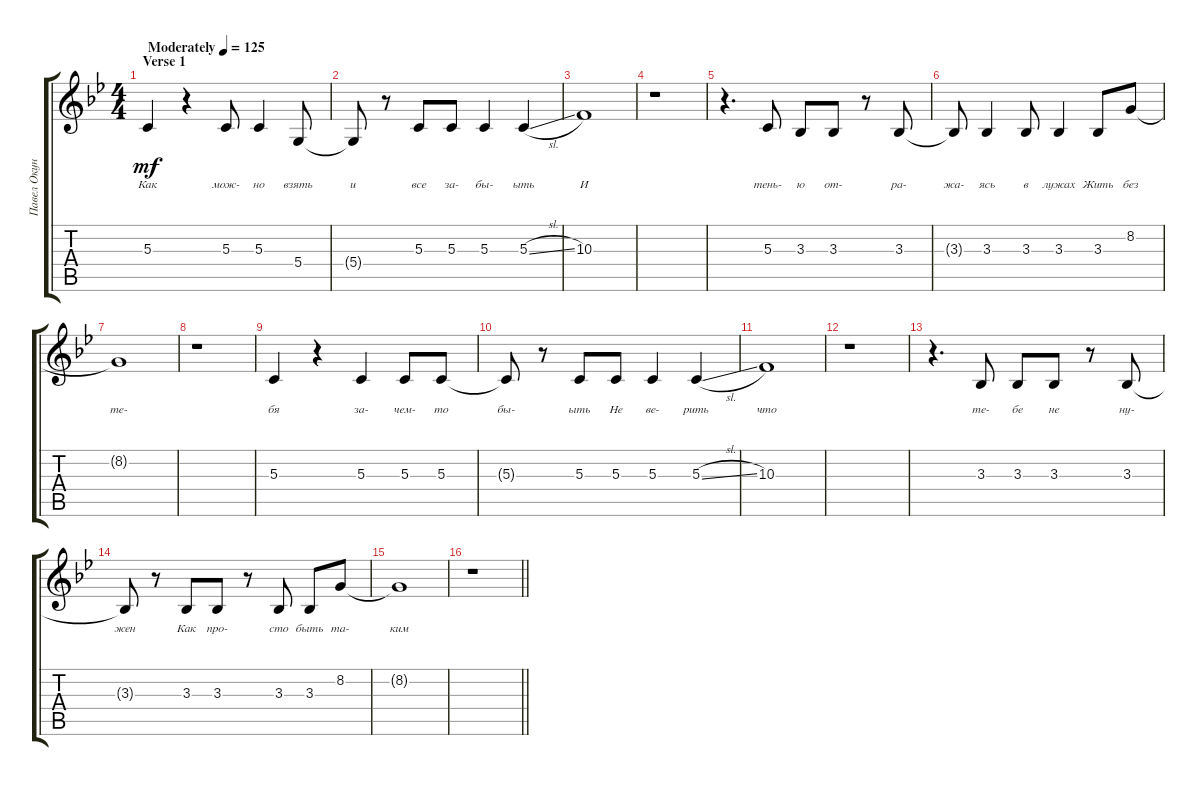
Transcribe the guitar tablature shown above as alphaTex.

\track ("Павел Окунев" "Павел Окун") {instrument altosax}
\staff {score tabs}
\tuning (E4 B3 G3 D3 A2 E2) {hide}
\ts (4 4)
\section ("" "Verse 1")
\tempo (125 "Moderately")
\clef g2
\ks bb
5.3.4{lyrics (0 "Как") lyrics (1 "") lyrics (2 "") lyrics (3 "") lyrics (4 "") dy mf instrument altosax} r.4 5.3.8{lyrics (0 "мож-") lyrics (1 "") lyrics (2 "") lyrics (3 "") lyrics (4 "")} 5.3.4{lyrics (0 "но") lyrics (1 "") lyrics (2 "") lyrics (3 "") lyrics (4 "")} 5.4.8{lyrics (0 "взять") lyrics (1 "") lyrics (2 "") lyrics (3 "") lyrics (4 "")} |
5.4{t}.8{lyrics (0 "и") lyrics (1 "") lyrics (2 "") lyrics (3 "") lyrics (4 "")} r.8 5.3.8{lyrics (0 "все") lyrics (1 "") lyrics (2 "") lyrics (3 "") lyrics (4 "")} 5.3.8{lyrics (0 "за-") lyrics (1 "") lyrics (2 "") lyrics (3 "") lyrics (4 "")} 5.3.4{lyrics (0 "бы-") lyrics (1 "") lyrics (2 "") lyrics (3 "") lyrics (4 "")} 5.3{sl}.4{lyrics (0 "ыть") lyrics (1 "") lyrics (2 "") lyrics (3 "") lyrics (4 "")} |
10.3.1{lyrics (0 "И") lyrics (1 "") lyrics (2 "") lyrics (3 "") lyrics (4 "")} |
r.1 |
r.4{d} 5.3.8{lyrics (0 "тень-") lyrics (1 "") lyrics (2 "") lyrics (3 "") lyrics (4 "")} 3.3.8{lyrics (0 "ю") lyrics (1 "") lyrics (2 "") lyrics (3 "") lyrics (4 "")} 3.3.8{lyrics (0 "от-") lyrics (1 "") lyrics (2 "") lyrics (3 "") lyrics (4 "")} r.8 3.3.8{lyrics (0 "ра-") lyrics (1 "") lyrics (2 "") lyrics (3 "") lyrics (4 "")} |
3.3{t}.8{lyrics (0 "жа-") lyrics (1 "") lyrics (2 "") lyrics (3 "") lyrics (4 "")} 3.3.4{lyrics (0 "ясь") lyrics (1 "") lyrics (2 "") lyrics (3 "") lyrics (4 "")} 3.3.8{lyrics (0 "в") lyrics (1 "") lyrics (2 "") lyrics (3 "") lyrics (4 "")} 3.3.4{lyrics (0 "лужах") lyrics (1 "") lyrics (2 "") lyrics (3 "") lyrics (4 "")} 3.3.8{lyrics (0 "Жить") lyrics (1 "") lyrics (2 "") lyrics (3 "") lyrics (4 "")} 8.2.8{lyrics (0 "без") lyrics (1 "") lyrics (2 "") lyrics (3 "") lyrics (4 "")} |
8.2{t}.1{lyrics (0 "те-") lyrics (1 "") lyrics (2 "") lyrics (3 "") lyrics (4 "")} |
r.1 |
5.3.4{lyrics (0 "бя") lyrics (1 "") lyrics (2 "") lyrics (3 "") lyrics (4 "")} r.4 5.3.4{lyrics (0 "за-") lyrics (1 "") lyrics (2 "") lyrics (3 "") lyrics (4 "")} 5.3.8{lyrics (0 "чем-") lyrics (1 "") lyrics (2 "") lyrics (3 "") lyrics (4 "")} 5.3.8{lyrics (0 "то") lyrics (1 "") lyrics (2 "") lyrics (3 "") lyrics (4 "")} |
5.3{t}.8{lyrics (0 "бы-") lyrics (1 "") lyrics (2 "") lyrics (3 "") lyrics (4 "")} r.8 5.3.8{lyrics (0 "ыть") lyrics (1 "") lyrics (2 "") lyrics (3 "") lyrics (4 "")} 5.3.8{lyrics (0 "Не") lyrics (1 "") lyrics (2 "") lyrics (3 "") lyrics (4 "")} 5.3.4{lyrics (0 "ве-") lyrics (1 "") lyrics (2 "") lyrics (3 "") lyrics (4 "")} 5.3{sl}.4{lyrics (0 "рить") lyrics (1 "") lyrics (2 "") lyrics (3 "") lyrics (4 "")} |
10.3.1{lyrics (0 "что") lyrics (1 "") lyrics (2 "") lyrics (3 "") lyrics (4 "")} |
r.1 |
r.4{d} 3.3.8{lyrics (0 "те-") lyrics (1 "") lyrics (2 "") lyrics (3 "") lyrics (4 "")} 3.3.8{lyrics (0 "бе") lyrics (1 "") lyrics (2 "") lyrics (3 "") lyrics (4 "")} 3.3.8{lyrics (0 "не") lyrics (1 "") lyrics (2 "") lyrics (3 "") lyrics (4 "")} r.8 3.3.8{lyrics (0 "ну-") lyrics (1 "") lyrics (2 "") lyrics (3 "") lyrics (4 "")} |
3.3{t}.8{lyrics (0 "жен") lyrics (1 "") lyrics (2 "") lyrics (3 "") lyrics (4 "")} r.8 3.3.8{lyrics (0 "Как") lyrics (1 "") lyrics (2 "") lyrics (3 "") lyrics (4 "")} 3.3.8{lyrics (0 "про-") lyrics (1 "") lyrics (2 "") lyrics (3 "") lyrics (4 "")} r.8 3.3.8{lyrics (0 "сто") lyrics (1 "") lyrics (2 "") lyrics (3 "") lyrics (4 "")} 3.3.8{lyrics (0 "быть") lyrics (1 "") lyrics (2 "") lyrics (3 "") lyrics (4 "")} 8.2.8{lyrics (0 "та-") lyrics (1 "") lyrics (2 "") lyrics (3 "") lyrics (4 "")} |
8.2{t}.1{lyrics (0 "ким") lyrics (1 "") lyrics (2 "") lyrics (3 "") lyrics (4 "")} |
\barLineRight lightlight
r.1
